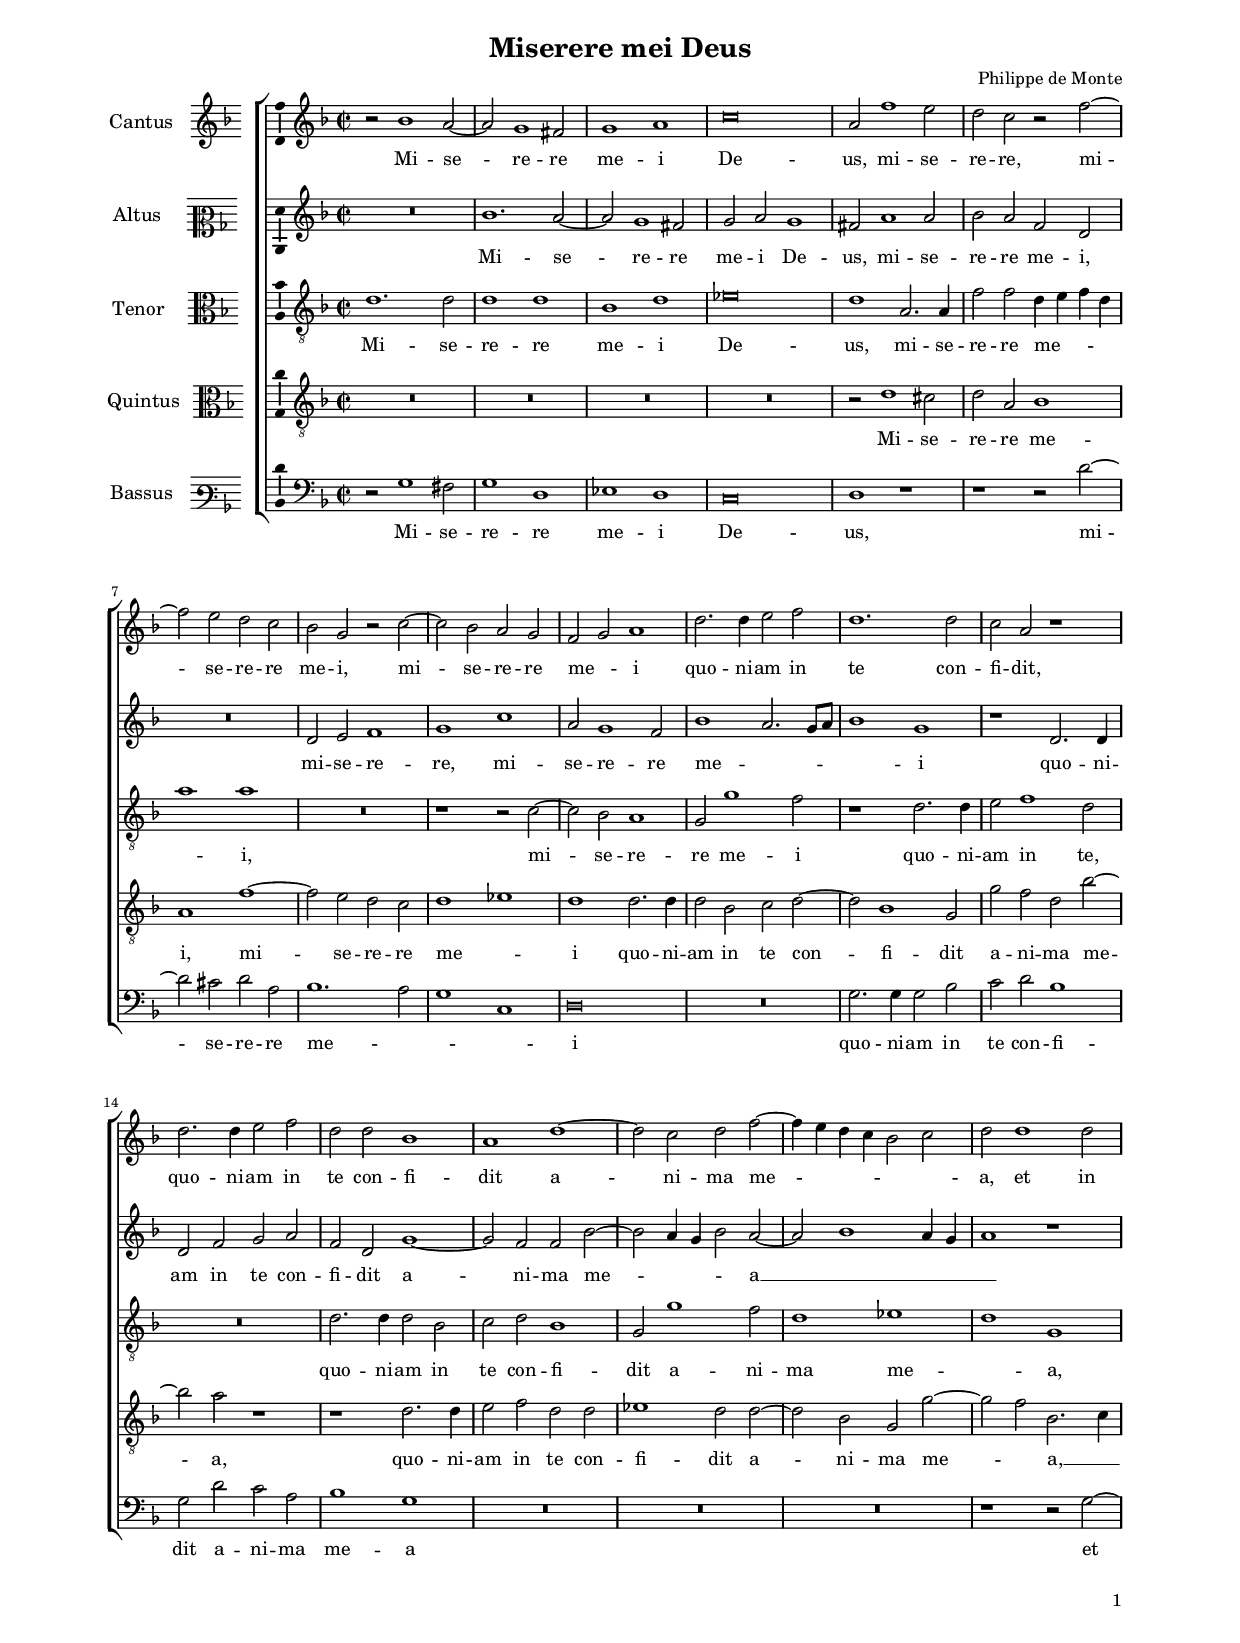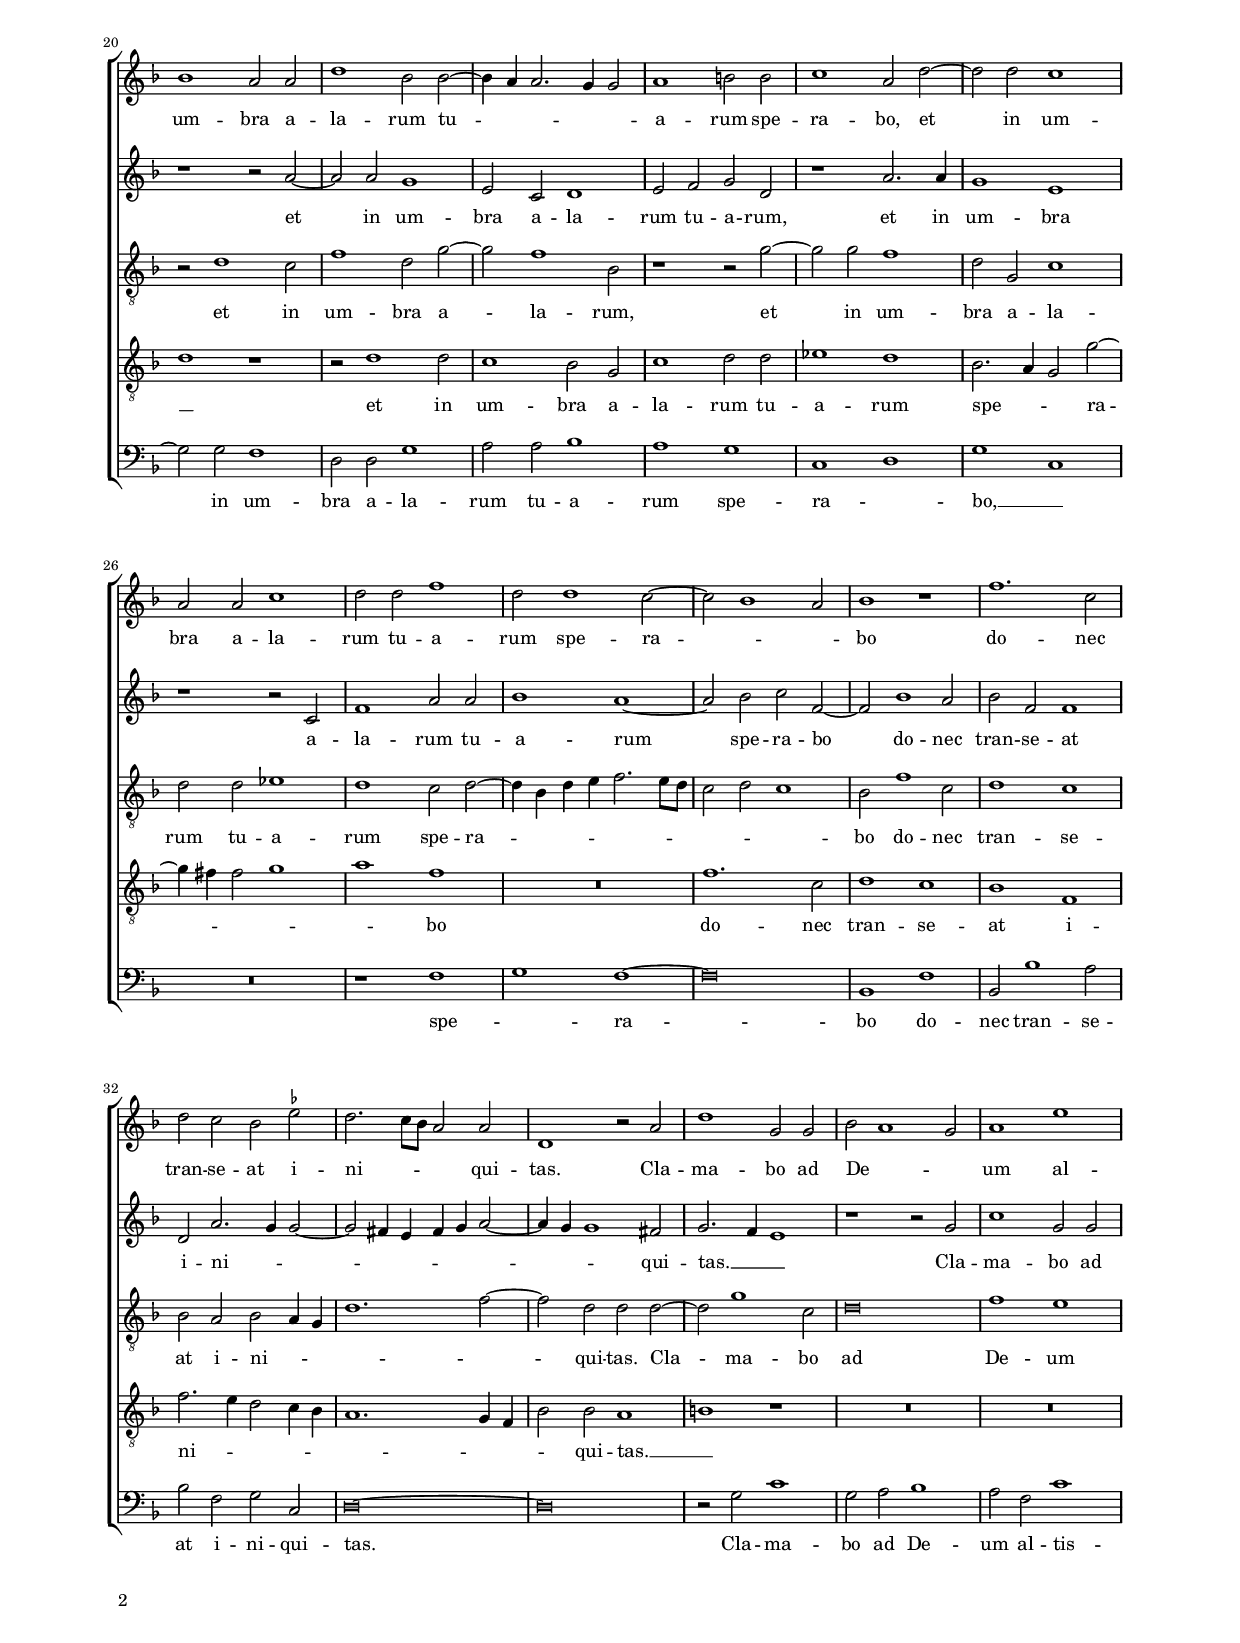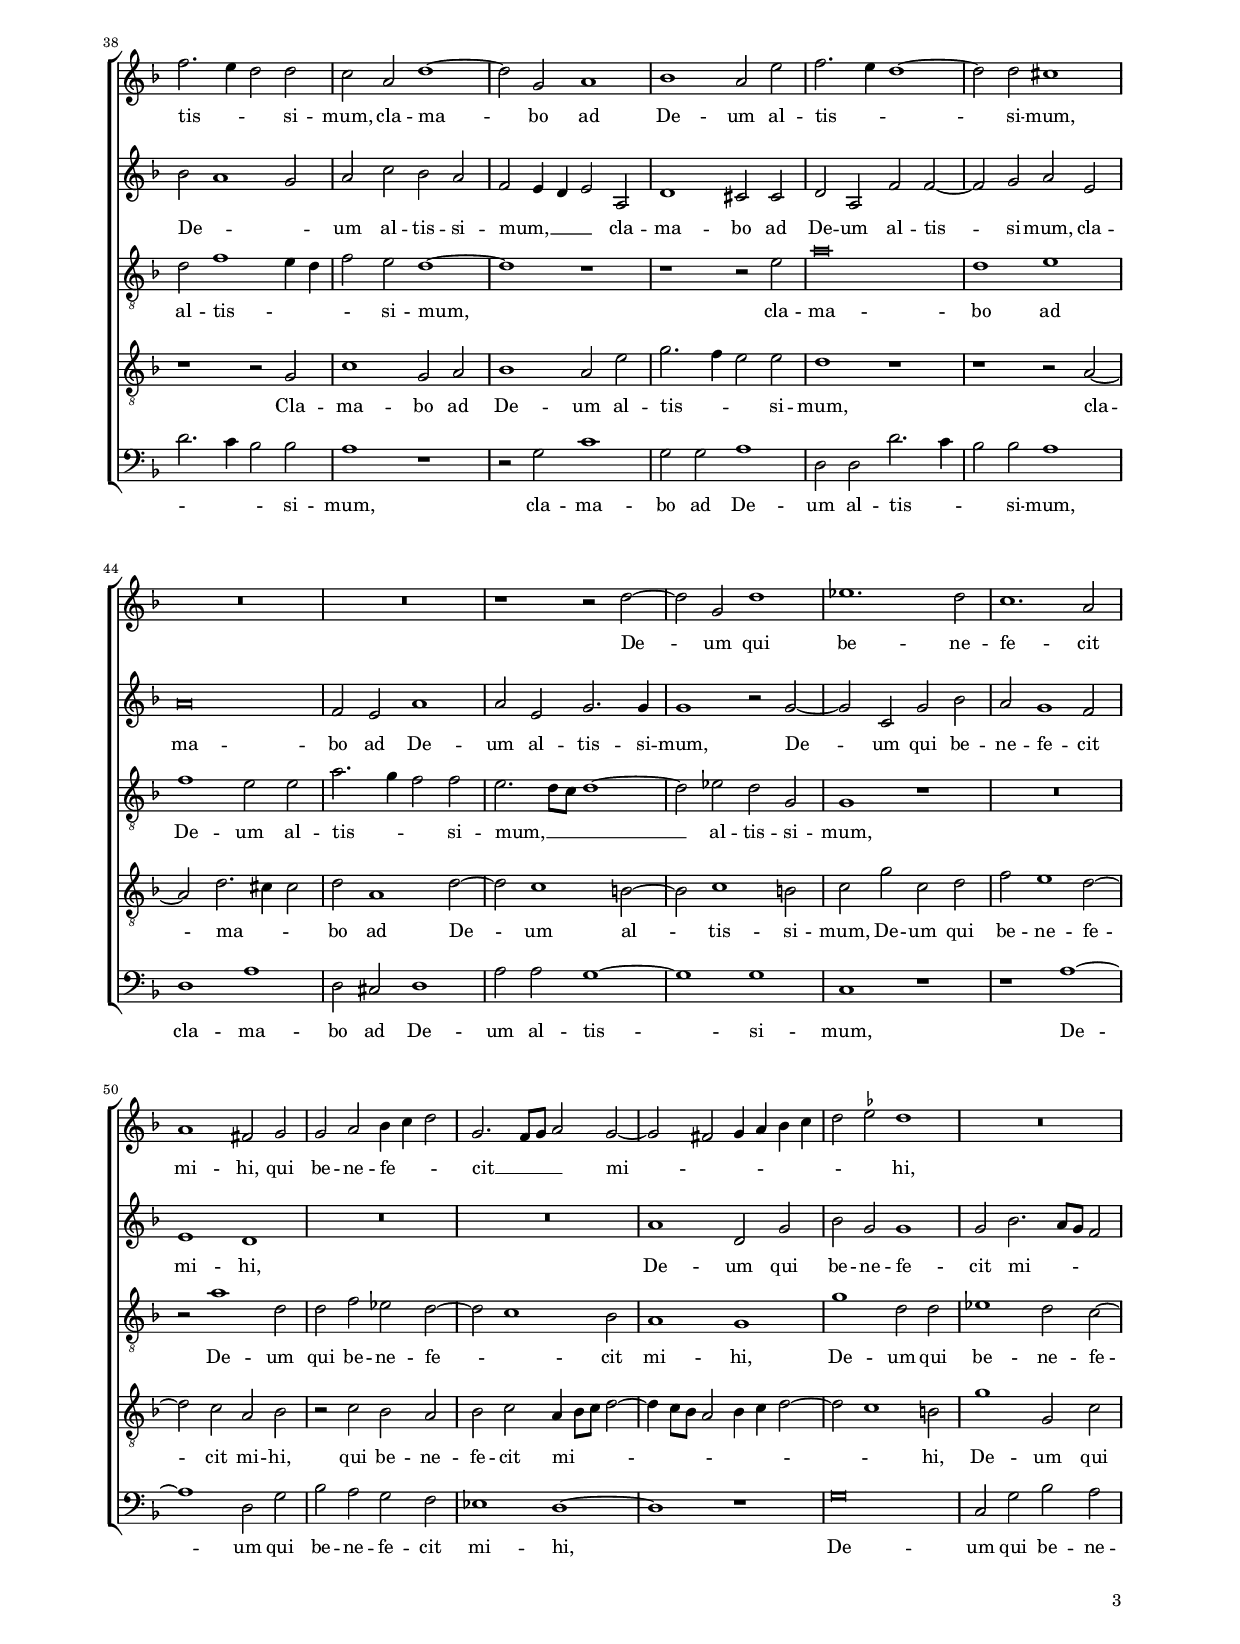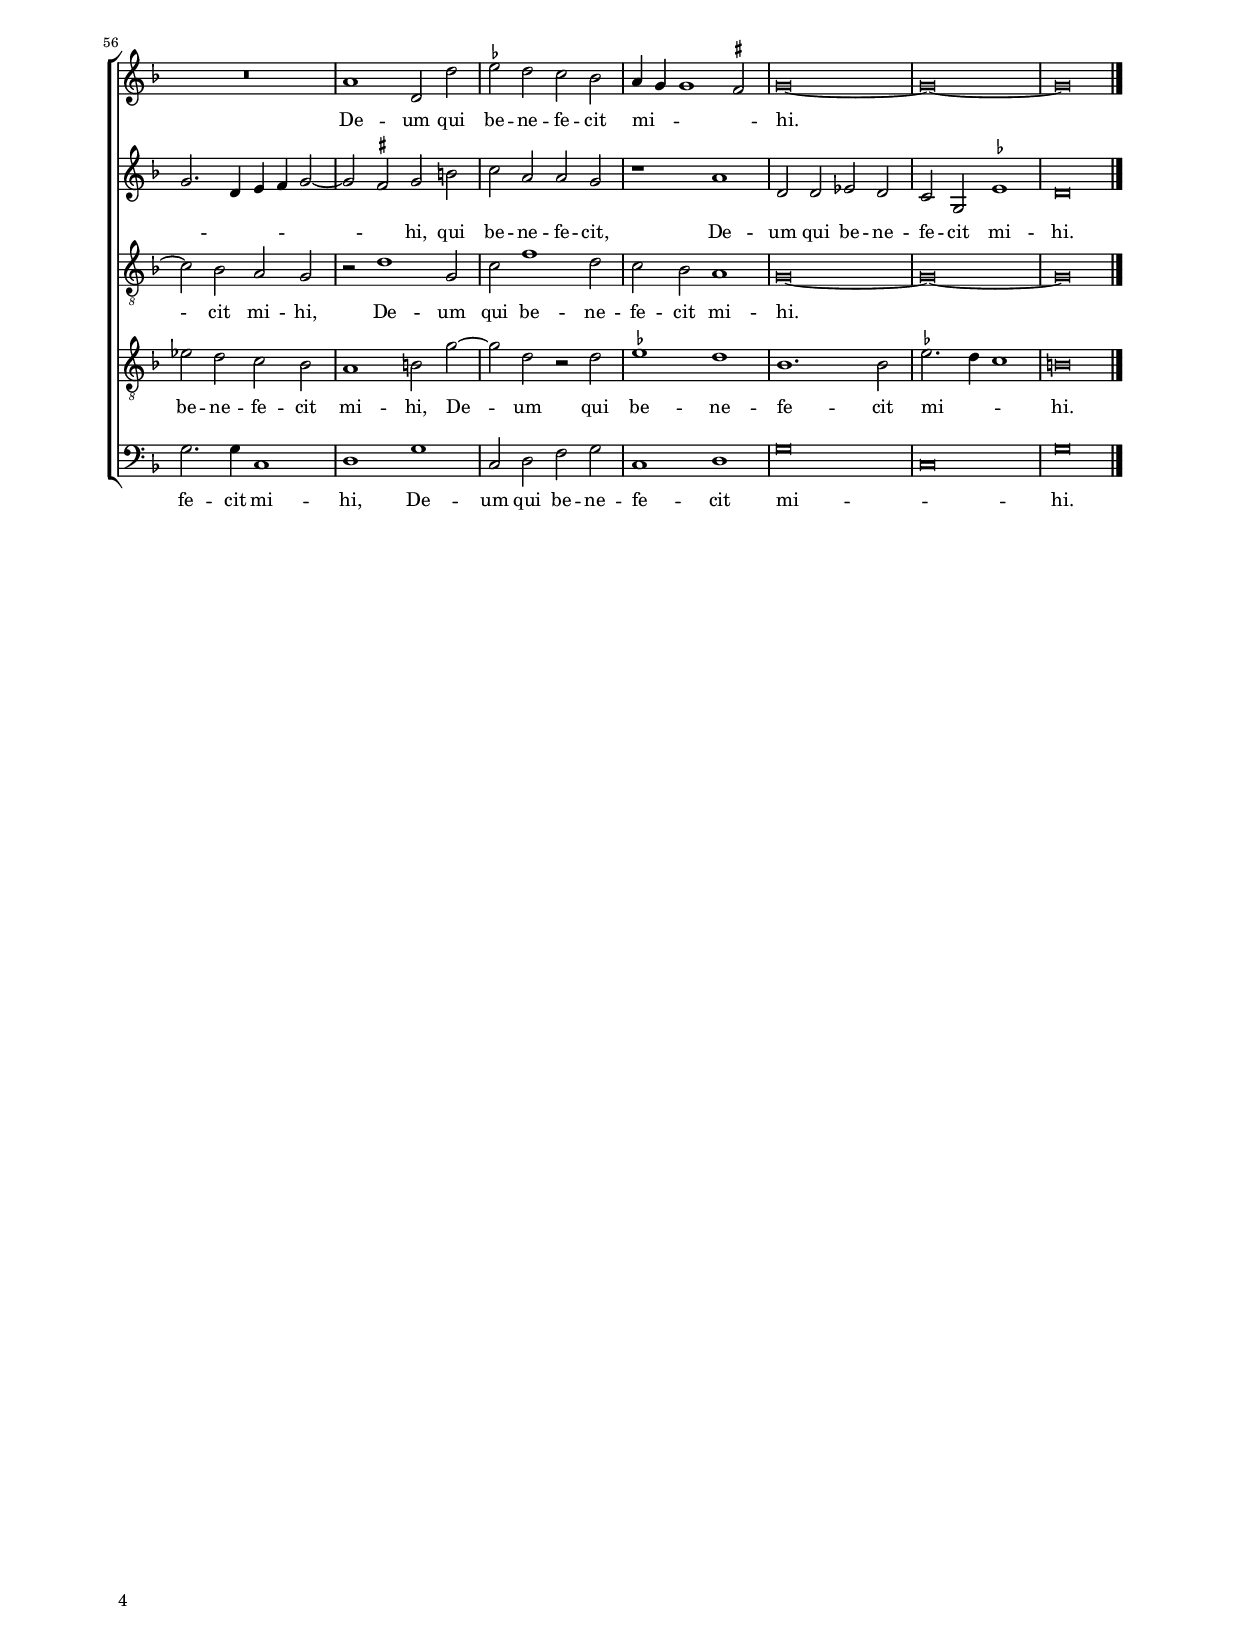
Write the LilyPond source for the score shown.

\header
{
  title="Miserere mei Deus"
  composer="Philippe de Monte"
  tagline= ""
}

\version "2.22.2"
\language deutsch
#(set-global-staff-size 15)
% #(set-default-paper-size "letter")
#(ly:set-option 'point-and-click #f)


\paper
	{
	top-margin = 1.8 \cm
	bottom-margin = 1.2 \cm
	left-margin = 2 \cm
	right-margin = 2 \cm
	ragged-bottom = ##f
	ragged-last-bottom = ##t
	print-page-number = ##f
	score-system-spacing = #'((basic-distance . 17) (minimum-distance . 14) (padding . 5) (strechability . 250))
	system-system-spacing = #'((basic-distance . 17) (minimum-distance . 14) (padding . 5) (strechability . 250))
    oddFooterMarkup=\markup   \fill-line { "" \fromproperty #'page:page-number-string }
    evenFooterMarkup=\markup  \fill-line { \fromproperty #'page:page-number-string "" }
    last-bottom-spacing = #'((basic-distance . 12) (minimum-distance . 7) (padding . 4))
%	systems-per-page = 3
%       page-count = 3
%	min-systems-per-page = 3
%	print-all-headers = ##t
%	print-first-page-number = ##t
%	first-page-number = 1
	}

	
global = {
	\key f \major
	\time 2/2 \set Score.measureLength = #(ly:make-moment 2/1)
    \skip 1*2*62 \bar "|."
	}

	ficta = { \once \set suggestAccidentals = ##t }

	forget = #(define-music-function (music) (ly:music?) #{
		\accidentalStyle forget
		$music
		\accidentalStyle default
		#})



incipitcantus = \markup { \score {
	{
	\set Staff.instrumentName = \markup { \fontsize #1 "Cantus" }
	\key f \major
	\clef violin
	s4 \bar ""
	}
	\layout  {
	raggedright = ##t
	indent = 1.6 \cm
	line-width = 2.2\cm
	\context { \Staff \remove Time_signature_engraver }
	\override Staff.Clef.Y-extent = #'(0 . 0)
	}} \hspace #1 }

      
incipitaltus = \markup { \score {
	{
	\set Staff.instrumentName = \markup { \fontsize #1 "Altus" }
	\key f \major
	\clef mezzosoprano
	s4 \bar ""
	}
	\layout  {
	raggedright = ##t
	indent = 1.6 \cm
	line-width = 2.2\cm
	\context { \Staff \remove Time_signature_engraver }
	\override Staff.Clef.Y-extent = #'(0 . 0)
	}} \hspace #1 }


incipittenor = \markup { \score {
	{
	\set Staff.instrumentName = \markup { \fontsize #1 "Tenor" }
	\key f \major
	\clef alto
	s4 \bar ""
	}
	\layout  {
	raggedright = ##t
	indent = 1.6 \cm
	line-width = 2.2\cm
	\context { \Staff \remove Time_signature_engraver }
	\override Staff.Clef.Y-extent = #'(0 . 0)
	}} \hspace #1 }
      
      
incipitquintus = \markup { \score {
	{
	\set Staff.instrumentName = \markup { \fontsize #1 "Quintus" }
	\key f \major
	\clef alto
	s4 \bar ""
	}
	\layout  {
	raggedright = ##t
	indent = 1.6 \cm
	line-width = 2.2\cm
	\context { \Staff \remove Time_signature_engraver }
	\override Staff.Clef.Y-extent = #'(0 . 0)
	}} \hspace #1 }
      
      
incipitbassus = \markup { \score {
	{
	\set Staff.instrumentName = \markup { \fontsize #1 "Bassus" }
	\key f \major
	\clef varbaritone
	s4 \bar ""
	}
	\layout  {
	raggedright = ##t
	indent = 1.6 \cm
	line-width = 2.2\cm
	\context { \Staff \remove Time_signature_engraver }
	\override Staff.Clef.Y-extent = #'(0 . 0)
	}} \hspace #1 }


cantus =  \relative c''
	{
	r2 b1 a2~
	a2 g1 fis2
	g1 a
	c\breve
%5
	a2 f'1 e2 |
	d2 c r f~
	f2 e d c
	b2 g r c~
	c2 b a g
%10
	f2 g a1 |
	d2. d4 e2 f
	d1. d2
	c2 a r1
	d2. d4 e2 f
%15
	d2 d b1 |
	a1 d~
	d2 c d f~
	f4 e d c b2 c
	d2 d1 d2
%20
	b1 a2 a |
	d1 b2 b~
	b4 a a2. g4 g2
	a1 h2 h
	c1 a2 d~
%25
	d2 d c1 |
	a2 a c1
	d2 d f1
	d2 d1 c2~
	c2 b1 a2
%30
	b1 r |
	f'1. c2
	d2 c b \ficta es
	d2. c8 b a2 a
	d,1 r2 a'
%35
	d1 g,2 g |
	b2 a1 g2
	a1 e'
	f2. e4 d2 d
	c2 a d1~
%40
	d2 g, a1 |
	b1 a2 e'
	f2. e4 d1~
	d2 d cis1
	R\breve
%45
	R\breve |
	r1 r2 d~
	d2 g, d'1
	es1. d2
	c1. a2
%50
	a1 fis2 g |
	g2 a b4 c d2
	g,2. f8 g a2 g~
	g2 fis g4 a b c
	d2 \ficta es d1
%55
	R\breve |
	R\breve
	a1 d,2 d'
	\ficta es2 d c b
	a4 g g1 \ficta fis2
%60
	g\breve~ |
	g\breve~
	g\breve |
	}


altus =  \relative c'
	{
	R\breve
	b'1. a2~
	a2 g1 fis2
	g2 a g1
%5
	fis2 a1 a2 |
	b2 a f d
	R\breve
	d2 e f1
	g1 c
%10
	a2 g1 f2 |
	b1 a2. g8 a
	b1 g
	r1 d2. d4
	d2 f g a
%15
	f2 d g1~ |
	g2 f f b~
	b2 a4 g b2 a~
	a2 b1 a4 g
	a1 r
%20
	r1 r2 a~ |
	a2 a g1
	e2 c d1
	e2 f g d
	r1 a'2. a4
%25
	g1 e |
	r1 r2 c
	f1 a2 a
	b1 a~
	a2 b c f,~
%30
	f2 b1 a2 |
	b2 f f1
	d2 a'2. g4 g2~
	g2 fis4 e fis g a2~
	a4 g g1 fis2
%35
	g2. f4 e1 |
	r1 r2 g
	c1 g2 g
	b2 a1 g2
	a2 c b a
%40
	f2 e4 d e2 a, |
	d1 cis2 cis
	d2 a f' f~
	f2 g a e
	a\breve
%45
	f2 e a1 |
	a2 e g2. g4
	g1 r2 g~
	g2 c, g' b
	a2 g1 f2
%50
	e1 d |
	R\breve
	R\breve
	a'1 d,2 g
	b2 g g1
%55
	g2 b2. a8 g f2 |
	g2. d4 e f g2~
	g2 \ficta fis g h
	c2 a a g
	r1 a
%60
	d,2 d es d |
	c2 g \ficta es'1
	d\breve |
	}


tenor =  \relative c'
	{
	d1. d2
	d1 d
	b1 d
	es\breve
%5
	d1 a2. a4 |
	f'2 f d4 e f d
	a'1 a
	R\breve
	r1 r2 c,~
%10
	c2 b a1 |
	g2 g'1 f2
	r1 d2. d4
	e2 f1 d2
	R\breve
%15
	d2. d4 d2 b |
	c2 d b1
	g2 g'1 f2
	d1 es
	d1 g,
%20
	r2 d'1 c2 |
	f1 d2 g~
	g2 f1 b,2
	r1 r2 g'~
	g2 g f1
%25
	d2 g, c1 |
	d2 d es1
	d1 c2 d~
	d4 b d e f2. e8 d
	c2 d c1
%30
	b2 f'1 c2 |
	d1 c
	b2 a b a4 g
	d'1. f2~
	f2 d d d~
%35
	d2 g1 c,2 |
	d\breve
	f1 e
	d2 f1 e4 d
	f2 e d1~
%40
	d1 r |
	r1 r2 e
	a\breve
	d,1 e
	f1 e2 e
%45
	a2. g4 f2 f |
	e2. d8 c d1~
	d2 es d g,
	g1 r
	R\breve
%50
	r2 a'1 d,2 |
	d2 f es d~
	d2 c1 b2
	a1 g
	g'1 d2 d
%55
	es1 d2 c~ |
	c2 b a g
	r2 d'1 g,2
	c2 f1 d2
	c2 b a1
%60
	g\breve~ |
	g\breve~
	g\breve |
	}


quintus  =  \relative c'
	{
	R\breve
	R\breve
	R\breve
	R\breve
%5
	r2 d1 cis2 |
	d2 a b1
	a1 f'~
	f2 e d c
	d1 es
%10
	d1 d2. d4 |
	d2 b c d~
	d2 b1 g2
	g'2 f d b'~
	b2 a r1
%15
	r1 d,2. d4 |
	e2 f d d
	es1 d2 d~
	d2 b g g'~
	g2 f b,2. c4
%20
	d1 r |
	r2 d1 d2
	c1 b2 g
	c1 d2 d
	es1 d
%25
	b2. a4 g2 g'~ |
	g4 fis fis2 g1
	a1 f
	R\breve
	f1. c2
%30
	d1 c |
	b1 f
	f'2. e4 d2 c4 b
	a1. g4 f
	b2 b a1
%35
	h1 r |
	R\breve
	R\breve
	r1 r2 g
	c1 g2 a
%40
	b1 a2 e' |
	g2. f4 e2 e
	d1 r
	r1 r2 a~
	a2 d2. cis4 cis2
%45
	d2 a1 d2~ |
	d2 c1 h2~
	h2 c1 h2
	c2 g' c, d
	f2 e1 d2~
%50
	d2 c a b |
	r2 c b a
	b2 c a4 b8 c d2~
	d4 c8 b a2 b4 c d2~
	d2 c1 h2
%55
	g'1 g,2 c |
	es2 d c b
	a1 h2 g'~
	g2 d r d
	\ficta es1 d
%60
	b1. b2 |
	\ficta es2. d4 c1
	h\breve |
	}


bassus  =  \relative c
	{
	r2 g'1 fis2
	g1 d
	es1 d
	c\breve
%5
	d1 r |
	r1 r2 d'~
	d2 cis d a
	b1. a2
	g1 c,
%10
	d\breve |
	R\breve
	g2. g4 g2 b
	c2 d b1
	g2 d' c a
%15
	b1 g |
	R\breve
	R\breve
	R\breve
	r1 r2 g~
%20
	g2 g f1 |
	d2 d g1
	a2 a b1
	a1 g
	c,1 d
%25
	g1 c, |
	R\breve
	r1 f
	g1 f~
	f\breve
%30
	b,1 f' |
	b,2 b'1 a2
	b2 f g c,
	d\breve~
	d\breve
%35
	r2 g c1 |
	g2 a b1
	a2 f c'1
	d2. c4 b2 b
	a1 r
%40
	r2 g c1 |
	g2 g a1
	d,2 d d'2. c4
	b2 b a1
	d,1 a'
%45
	d,2 cis d1 |
	a'2 a g1~
	g1 g
	c,1 r
	r1 a'~
%50
	a1 d,2 g |
	b2 a g f
	es1 d~
	d1 r
	g\breve
%55
	c,2 g' b a |
	g2. g4 c,1
	d1 g
	c,2 d f g
	c,1 d
%60
	g\breve |
	c,\breve
	g'\breve |
	}


lyricscantus = \lyricmode {
	Mi -- se -- re -- re me -- i De -- us,
        mi -- se -- re -- re,
        mi -- se -- re -- re me -- i,
        mi -- se -- re -- re me -- _ i
        quo -- ni -- am in te con -- fi -- dit,
        quo -- ni -- am in te con -- fi -- dit a -- ni -- ma me -- _ _ _ _ _ a,
        et in um -- bra a -- la -- rum tu -- _ _ _ _ a -- rum spe -- ra -- bo,
        et in um -- bra a -- la -- rum tu -- a -- rum spe -- ra -- _ _ bo
        do -- nec tran -- se -- at i -- ni -- _ _ _ qui -- tas.
        Cla -- ma -- bo ad De -- _ _ um al -- tis -- _ _ si -- mum,
        cla -- ma -- bo ad De -- um al -- tis -- _ _ si -- mum,
        De -- um qui be -- ne -- fe -- cit mi -- hi,
        qui be -- ne -- fe -- _ _ cit __ _ _ _ mi -- _ _ _ _ _ _ _ hi,
        De -- um qui be -- ne -- fe -- cit mi -- _ _ _ hi.
	}


lyricsaltus = \lyricmode {
	Mi -- se -- re -- re me -- i De -- us,
        mi -- se -- re -- re me -- i,
        mi -- se -- re -- re,
        mi -- se -- re -- re me -- _ _ _ _ i
        quo -- ni -- am in te con -- fi -- dit a -- ni -- ma me -- _ _ _ a __ _ _ _ _
        et in um -- bra a -- la -- rum tu -- a -- rum,
        et in um -- bra a -- la -- rum tu -- a -- rum spe -- ra -- bo
        do -- nec tran -- se -- at i -- ni -- _ _ _ _ _ _ _ _ _ qui -- tas. __ _ _
        Cla -- ma -- bo ad De -- _ _ um al -- tis -- si -- mum, __ _ _ _
        cla -- ma -- bo ad De -- um al -- tis -- si -- mum,
        cla -- ma -- bo ad De -- um al -- tis -- si -- mum,
        De -- um qui be -- ne -- fe -- cit mi -- hi,
        De -- um qui be -- ne -- fe -- cit mi -- _ _ _ _ _ _ _ _ _ hi,
        qui be -- ne -- fe -- cit,
        De -- um qui be -- ne -- fe -- cit mi -- hi.
	}


lyricstenor = \lyricmode {
	Mi -- se -- re -- re me -- i De -- us,
        mi -- se -- re -- re me -- _ _ _ _ i,
        mi -- se -- re -- re me -- i
        quo -- ni -- am in te,
        quo -- ni -- am in te con -- fi -- dit a -- ni -- ma me -- _ a,
        et in um -- bra a -- la -- rum,
        et in um -- bra a -- la -- rum tu -- a -- rum spe -- ra -- _ _ _ _ _ _ _ _ _ bo
        do -- nec tran -- se -- at i -- ni -- _ _ _ _ qui -- tas.
        Cla -- ma -- bo ad De -- um al -- tis -- _ _ _ si -- mum,
        cla -- ma -- bo ad De -- um al -- tis -- _ _ si -- mum, __ _ _ _
        al -- tis -- si -- mum,
        De -- um qui be -- ne -- fe -- _ cit mi -- hi,
        De -- um qui be -- ne -- fe -- cit mi -- hi,
        De -- um qui be -- ne -- fe -- cit mi -- hi.
	}


lyricsquintus = \lyricmode {
	Mi -- se -- re -- re me -- i,
        mi -- se -- re -- re me -- _ i
        quo -- ni -- am in te con -- fi -- dit a -- ni -- ma me -- a,
        quo -- ni -- am in te con -- fi -- dit a -- ni -- ma me -- _ a, __ _ _ 
        et in um -- bra a -- la -- rum tu -- a -- rum spe -- _ _ ra -- _ _ _ _ bo
        do -- nec tran -- se -- at i -- ni -- _ _ _ _ _ _ _ _ qui -- tas. __ _
        Cla -- ma -- bo ad De -- um al -- tis -- _ _ si -- mum,
        cla -- ma -- _ _ bo ad De -- um al -- tis -- si -- mum,
        De -- um qui be -- ne -- fe -- cit mi -- hi,
        qui be -- ne -- fe -- cit mi -- _ _ _ _ _ _ _ _ _ _ hi,
        De -- um qui be -- ne -- fe -- cit mi -- hi,
        De -- um qui be -- ne -- fe -- cit mi -- _ _ hi.
	}


lyricsbassus = \lyricmode {
	Mi -- se -- re -- re me -- i De -- us,
        mi -- se -- re -- re me -- _ _ _ i
        quo -- ni -- am in te con -- fi -- dit a -- ni -- ma me -- a
        et in um -- bra a -- la -- rum tu -- a -- rum spe -- ra -- _ bo, __ _
        spe -- _ ra -- bo
        do -- nec tran -- se -- at i -- ni -- qui -- tas.
        Cla -- ma -- bo ad De -- um al -- tis -- _ _ _ si -- mum,
        cla -- ma -- bo ad De -- um al -- tis -- _ _ si -- mum,
        cla -- ma -- bo ad De -- um al -- tis -- si -- mum,
        De -- um qui be -- ne -- fe -- cit mi -- hi,
        De -- um qui be -- ne -- fe -- cit mi -- hi,
        De -- um qui be -- ne -- fe -- cit mi -- _ hi.
	}


\score
{  
    \transpose c c {
	\new ChoirStaff \with { \override StaffGrouper.staff-staff-spacing.basic-distance = #12 }
	<<

	\new Staff << \global
	\new Voice="v1" {
		\set Staff.instrumentName=\incipitcantus
%		\set Staff.instrumentName= "S"
		\set Staff.midiInstrument = "reed organ"
		\clef violin
		\cantus }
	\new Lyrics \lyricsto "v1" {\lyricscantus }
	>>


	\new Staff << \global
	\new Voice="v2" {
		\set Staff.instrumentName=\incipitaltus
%		\set Staff.instrumentName= "A"
		\set Staff.midiInstrument = "reed organ"
                \clef violin % "G_8"
		\altus}
	\new Lyrics \lyricsto "v2" {\lyricsaltus }
	>>


	\new Staff << \global
	\new Voice="v3" {
		\set Staff.instrumentName=\incipittenor
%		\set Staff.instrumentName= "T"
		\set Staff.midiInstrument = "reed organ"
                \clef "G_8"
		\tenor }
	\new Lyrics \lyricsto "v3" {\lyricstenor }
	>>


	\new Staff << \global
	\new Voice="v5" {
		\set Staff.instrumentName=\incipitquintus
%		\set Staff.instrumentName= "Q"
		\set Staff.midiInstrument = "reed organ"
                \clef "G_8"
		\quintus}
	\new Lyrics \lyricsto "v5" {\lyricsquintus }
	>>


	\new Staff << \global
	\new Voice="v4" {
		\set Staff.instrumentName=\incipitbassus
%		\set Staff.instrumentName= "B"
		\set Staff.midiInstrument = "reed organ"
                \clef bass 
		\bassus }
	\new Lyrics \lyricsto "v4" {\lyricsbassus}
	>>

	>>
	} % transpose

	\layout
	{
	indent = 2.5\cm
	\context { \Lyrics \override VerticalAxisGroup.nonstaff-relatedstaff-spacing.padding = #1.4 }
%	\context { \Lyrics \override LyricText.font-size = #1 }
	\context { \Staff \override TimeSignature.break-visibility = #end-of-line-invisible }
	\context { \Staff \consists "Ambitus_engraver" }
	\context { \Score \override BarNumber.padding = #2 }
	\context { \Voice \override NoteHead.style = #'baroque }
	}

\midi
	{
    	\tempo 2 = 90
	}

}


% EOF
